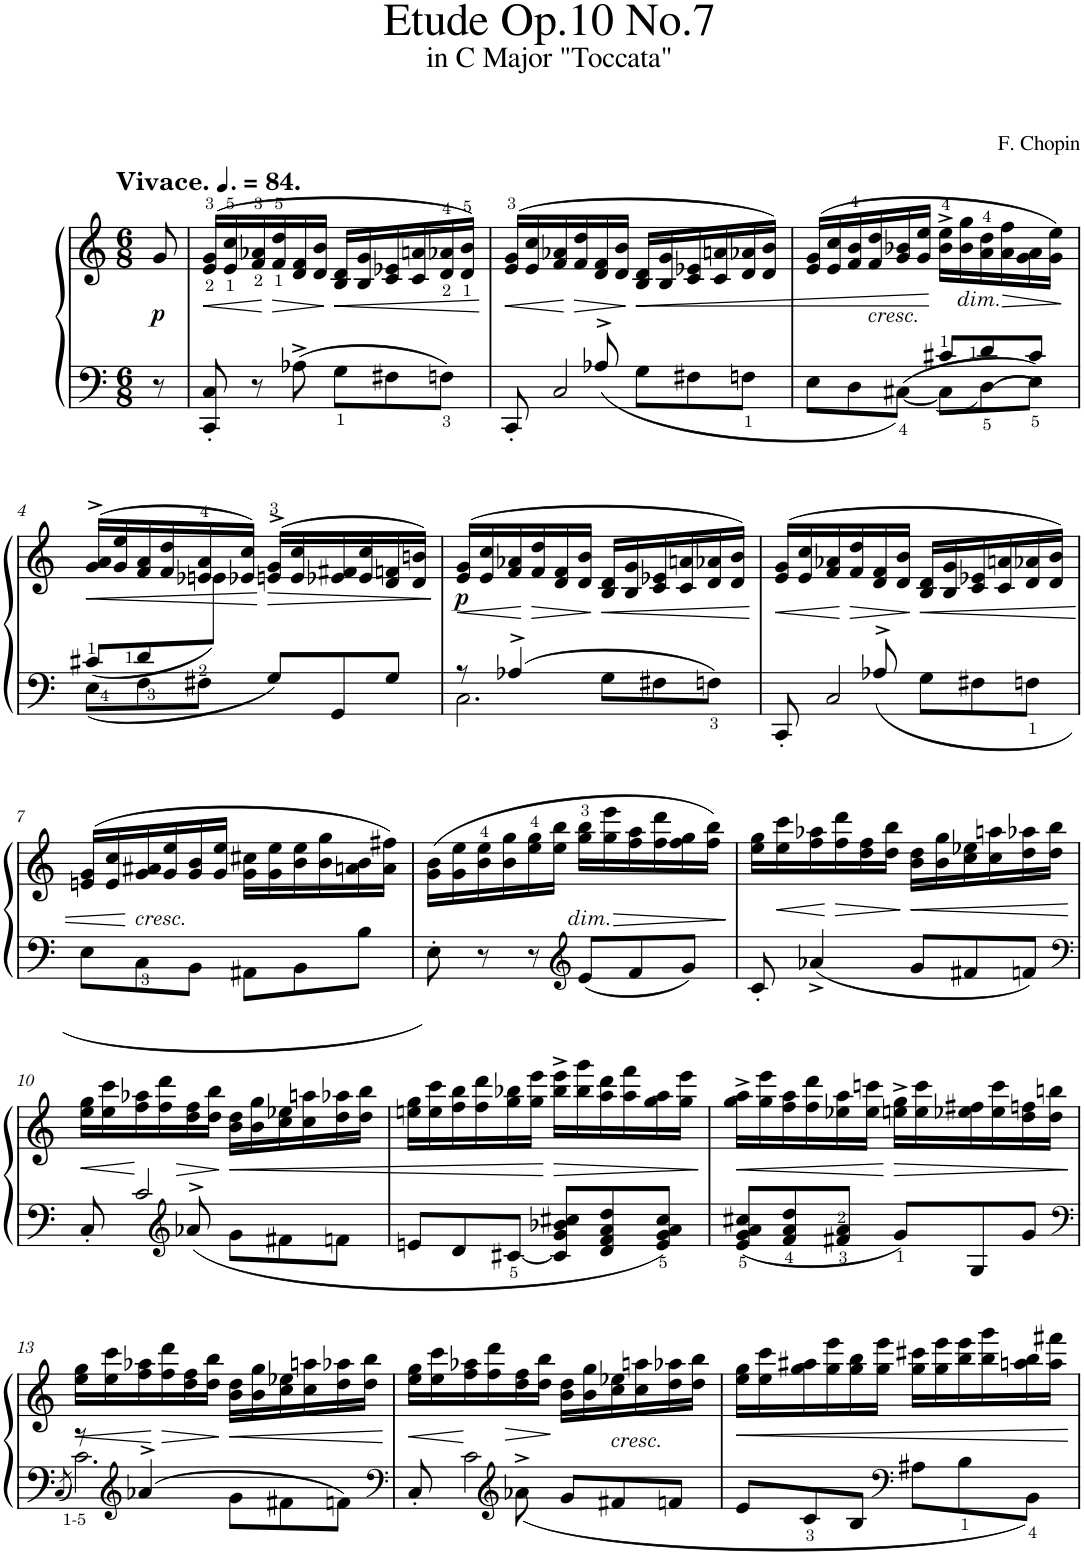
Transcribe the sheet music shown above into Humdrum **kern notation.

**kern	**kern	**dynam
*part1	*part1	*part1
*staff2	*staff1	*staff1/2
*I"Piano	*	*
*I'Pno.	*	*
*clefF4	*clefG2	*
*k[]	*k[]	*
*M6/8	*M6/8	*
*MM126	*MM126	*
=	=	=
!	!LO:TX:a:B:t=Vivace.	!
!	!LO:TX:a:B:t=.	!
!	!	!LO:DY:b
8r	8g/	p
=1	=1	=1
!	!	!LO:HP:b
8CC/' 8C/'	(>16e/< 16g/<LL	<
.	16e/< 16cc/<	.
8r	16f/< 16a-X/<	.
!	!	!LO:HP:n=1:b
.	16f/< 16dd/<	[ >
8A-X^\	16d/ 16f/	.
.	16d/ 16b/JJ	.
!	!	!LO:HP:n=1:b
8G\L	16B/ 16d/LL	] <
.	16B/ 16g/	.
8F#X\	16c/ 16e-X/	.
.	16c/ 16an/	.
8Fn\J	16d/< 16a-X/<	.
.	16d/< 16b/<JJ)	.
.	.	[
=2	=2	=2
*^	*	*
!	!	!	!LO:HP:b
8CC'/	4ryy	(>16e/ 16g/LL	<
.	.	16e/ 16cc/	.
2C/	.	16f/ 16a-X/	.
!	!	!	!LO:HP:n=1:b
.	.	16f/ 16dd/	[ >
.	8A-X^/	16d/ 16f/	.
.	.	16d/ 16b/JJ	.
!	!	!	!LO:HP:n=1:b
.	8G\L	16B/ 16d/LL	] <
.	.	16B/ 16g/	.
.	8F#X\	16c/ 16e-X/	.
.	.	16c/ 16an/	.
8ryy	8Fn\J	16d/ 16a-X/	.
.	.	16d/ 16b/JJ)	.
=3	=3	=3	=3
8E\L	4.ryy	(16e/ 16g/LL	.
.	.	16e/ 16cc/	.
8D\	.	16f/ 16b/	.
!	!	!LO:TX:b:i:t=cresc.	!
.	.	16f/ 16dd/	.
[8C#X\J	.	16g/ 16b-X/	.
.	.	16g/ 16ee/JJ	.
8C#\L]	8c#X/L	16b-\^ 16ee\^LL	[
!	!	!LO:TX:b:i:t=dim.	!
!	!	!	!LO:HP:b
.	.	16b-\ 16gg\	>
8D\	8d/	16a\ 16dd\	.
.	.	16a\ 16ff\	.
8E\J	8c#/J	16g\ 16a\	.
.	.	16g\ 16ee\JJ)	.
*v	*v	*	*
.	.	]
!!LO:LB:g=z
=4	=4	=4
*^	*	*
!	!	!	!LO:HP:b
*	*	*^	*
8E\L	(<8c#X/L	(>16g/^> 16a/^>LL	4ryy	<
.	.	16g/ 16ee/	.	.
8F\	8d/	16f/ 16a/	.	.
.	.	16f/ 16dd/	.	.
8F#X\J	2ryy	16e-X/ 16a/	8en\J)	.
.	.	16e-X/ 16cc/JJ)	.	.
!	!	!	!	!LO:HP:n=1:b
8G/L	.	(>16en/^> 16g/^>LL	4.ryy	[ >
.	.	16e/ 16cc/	.	.
8GG/	.	16e-X/ 16f#X/	.	.
.	.	16e-/ 16cc/	.	.
8G/J	.	16d/ 16fn/	.	.
.	.	16d/ 16bn/JJ)	.	.
*v	*v	*	*	*
*	*v	*v	*
.	.	]
=5	=5	=5
*^	*	*
!	!	!	!LO:DY:b
8r	2.C\	(>16e/ 16g/LL	p
!	!	!	!LO:HP:b
.	.	16e/ 16cc/	<
4A-X^/	.	16f/ 16a-X/	.
!	!	!	!LO:HP:n=1:b
.	.	16f/ 16dd/	[ >
.	.	16d/ 16f/	.
.	.	16d/ 16b/JJ	.
!	!	!	!LO:HP:n=1:b
8G\L	.	16B/ 16d/LL	] <
.	.	16B/ 16g/	.
8F#X\	.	16c/ 16e-X/	.
.	.	16c/ 16an/	.
8Fn\J	.	16d/ 16a-X/	.
.	.	16d/ 16b/JJ)	.
*v	*v	*	*
.	.	[
=6	=6	=6
*^	*	*
!	!	!	!LO:HP:b
8CC'/	4ryy	(>16e/ 16g/LL	<
.	.	16e/ 16cc/	.
2C/	.	16f/ 16a-X/	.
!	!	!	!LO:HP:n=1:b
.	.	16f/ 16dd/	[ >
.	8A-X^/	16d/ 16f/	.
.	.	16d/ 16b/JJ	.
!	!	!	!LO:HP:n=1:b
.	8G\L	16B/ 16d/LL	] <
.	.	16B/ 16g/	.
.	8F#X\	16c/ 16e-X/	.
.	.	16c/ 16an/	.
8ryy	8Fn\J	16d/ 16a-X/	.
.	.	16d/ 16b/JJ)	.
*v	*v	*	*
!!LO:LB:g=z
=7	=7	=7
8E\L	(16en/ 16g/LL	.
.	16e/ 16cc/	.
!	!LO:TX:b:i:t=cresc.	!
8C\	16g/ 16a#X/	[
.	16g/ 16ee/	.
8BB\J	16g/ 16b/	.
.	16g/ 16ee/JJ	.
8AA#X\L	16g\ 16cc#X\LL	.
.	16g\ 16ee\	.
8BB\	16b\ 16ee\	.
.	16b\ 16gg\	.
8B\J	16an\ 16b\	.
.	16a\ 16ff#X\JJ)	.
=8	=8	=8
8E'\	(16g\ 16b\LL	.
.	16g\ 16ee\	.
8r	16b\ 16ee\	.
.	16b\ 16gg\	.
8r	16ee\ 16gg\	.
.	16ee\ 16bb\JJ	.
*clefG2	*	*
!	!LO:TX:b:i:t=dim.	!
!	!	!LO:HP:b
8e/L	16gg\ 16bb\LL	>
.	16gg\ 16eee\	.
8f/	16ff\ 16aa\	.
.	16ff\ 16ddd\	.
8g/J	16ff\ 16gg\	.
.	16ff\ 16bb\JJ)	.
.	.	]
=9	=9	=9
8c'/	16ee\ 16gg\LL	.
!	!	!LO:HP:b
.	16ee\ 16ccc\	<
4a-X^/	16ff\ 16aa-X\	.
!	!	!LO:HP:n=1:b
.	16ff\ 16ddd\	[ >
.	16dd\ 16ff\	.
.	16dd\ 16bb\JJ	.
!	!	!LO:HP:n=1:b
8g/L	16b\ 16dd\LL	] <
.	16b\ 16gg\	.
8f#X/	16cc\ 16ee-X\	.
.	16cc\ 16aan\	.
8fn/J	16dd\ 16aa-X\	.
.	16dd\ 16bb\JJ	.
.	.	[
!!LO:LB:g=z
=10	=10	=10
*clefF4	*	*
*^	*	*
!	!	!	!LO:HP:b
8C'/	4ryy	16ee\ 16gg\LL	<
.	.	16ee\ 16ccc\	.
2c/	.	16ff\ 16aa-X\	[
!	!	!	!LO:HP:b
.	.	16ff\ 16ddd\	>
*clefG2	*	*	*
.	8a-X^/	16dd\ 16ff\	.
.	.	16dd\ 16bb\JJ	.
!	!	!	!LO:HP:n=1:b
.	8g\L	16b\ 16dd\LL	] <
.	.	16b\ 16gg\	.
.	8f#X\	16cc\ 16ee-X\	.
.	.	16cc\ 16aan\	.
8ryy	8fn\J	16dd\ 16aa-X\	.
.	.	16dd\ 16bb\JJ	.
*v	*v	*	*
=11	=11	=11
8en/L	16een\ 16gg\LL	.
.	16ee\ 16ccc\	.
8d/	16ff\ 16bb\	.
.	16ff\ 16ddd\	.
[8c#X/J	16gg\ 16bb-X\	.
.	16gg\ 16eee\JJ	.
!	!	!LO:HP:n=1:b
8c#/] 8g/ 8b-X/ 8cc#X/L	16bb-\^ 16eee\^LL	[ >
.	16bb-\ 16ggg\	.
8d/ 8f/ 8a/ 8dd/	16aa\ 16ddd\	.
.	16aa\ 16fff\	.
8e/ 8g/ 8a/ 8cc#/J	16gg\ 16aa\	.
.	16gg\ 16eee\JJ	.
.	.	]
=12	=12	=12
!	!	!LO:HP:b
8e/ 8g/ 8a/ 8cc#X/L	16gg\^ 16aa\^LL	<
.	16gg\ 16eee\	.
8f/ 8a/ 8dd/	16ff\ 16aa\	.
.	16ff\ 16ddd\	.
8f#X/ 8a/J	16ee-X\ 16aa\	.
.	16ee-\ 16cccn\JJ	.
!	!	!LO:HP:n=1:b
8g/L	16een\^ 16gg\^LL	[ >
.	16ee\ 16ccc\	.
8G/	16ee-X\ 16ff#X\	.
.	16ee-\ 16ccc\	.
8g/J	16dd\ 16ffn\	.
.	16dd\ 16bbn\JJ	.
.	.	]
!!LO:LB:g=z
=13	=13	=13
*clefF4	*	*
*^	*	*
.	8qC/	.	.
!	!	!	!LO:HP:b
8r	2.c\	16ee\ 16gg\LL	<
.	.	16ee\ 16ccc\	.
*clefG2	*	*	*
4a-X^/	.	16ff\ 16aa-X\	.
!	!	!	!LO:HP:n=1:b
.	.	16ff\ 16ddd\	[ >
.	.	16dd\ 16ff\	.
.	.	16dd\ 16bb\JJ	.
!	!	!	!LO:HP:n=1:b
8g\L	.	16b\ 16dd\LL	] <
.	.	16b\ 16gg\	.
8f#X\	.	16cc\ 16ee-X\	.
.	.	16cc\ 16aan\	.
8fn\J	.	16dd\ 16aa-X\	.
.	.	16dd\ 16bb\JJ	.
*v	*v	*	*
.	.	[
=14	=14	=14
*clefF4	*	*
*^	*	*
!	!	!	!LO:HP:b
8C'/	4ryy	16ee\ 16gg\LL	<
.	.	16ee\ 16ccc\	.
2c\	.	16ff\ 16aa-X\	[
!	!	!	!LO:HP:b
.	.	16ff\ 16ddd\	>
*clefG2	*	*	*
.	8a-X^>\	16dd\ 16ff\	.
.	.	16dd\ 16bb\JJ	.
.	8g/L	16b\ 16dd\LL	]
.	.	16b\ 16gg\	.
!	!	!LO:TX:b:i:t=cresc.	!
.	8f#X/	16cc\ 16ee-X\	.
.	.	16cc\ 16aan\	.
8ryy	8fn/J	16dd\ 16aa-X\	.
.	.	16dd\ 16bb\JJ	.
*v	*v	*	*
=15	=15	=15
!	!	!LO:HP:b
8e/L	16ee\ 16gg\LL	<
.	16ee\ 16ccc\	.
8c/	16gg\ 16aa#X\	.
.	16gg\ 16eee\	.
8B/J	16gg\ 16bb\	.
.	16gg\ 16eee\JJ	.
*clefF4	*	*
8A#X\L	16gg\ 16ccc#X\LL	.
.	16gg\ 16eee\	.
8B\	16bb\ 16eee\	.
.	16bb\ 16ggg\	.
8BB\J	16aan\ 16bb\	.
.	16aa\ 16fff#X\JJ	.
.	.	[
=	=	=
*-	*-	*-
